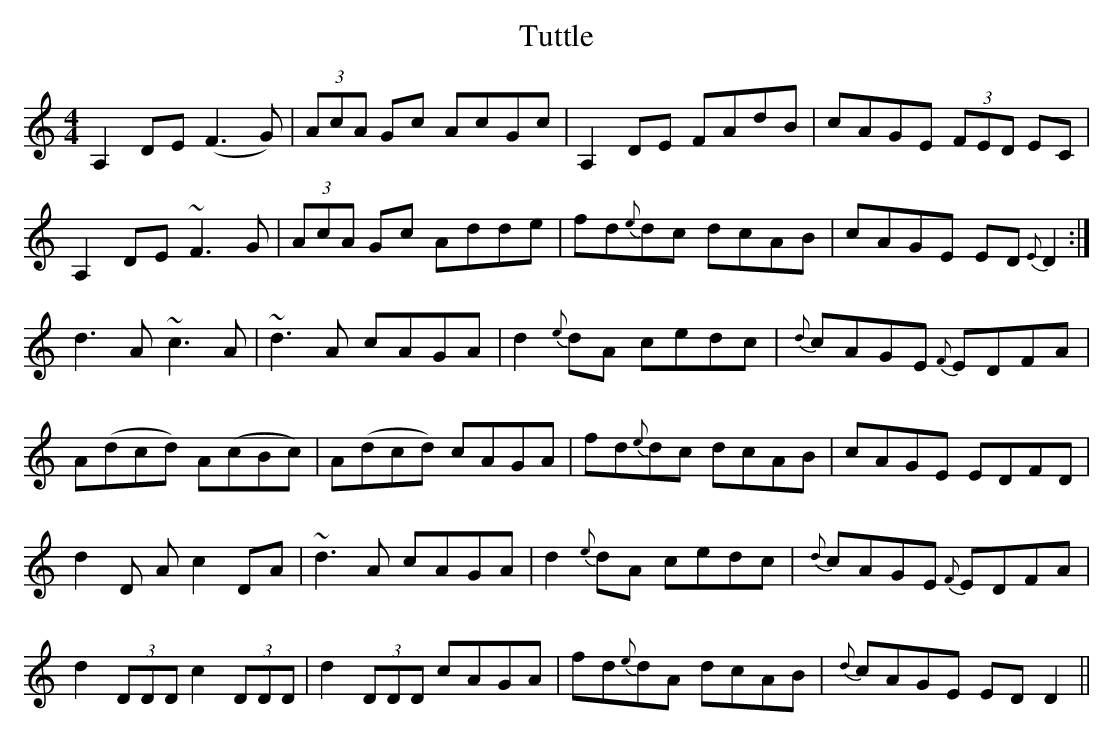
X:1
T:Tuttle
M:4/4
L:1/8
K:C
 A,2 DE (F3 G) | (3AcA Gc AcGc | A,2 DE FAdB | cAGE (3FED EC |
A,2 DE ~F3 G | (3AcA Gc Adde | fd{e}dc dcAB | cAGE ED{E}D2 :|
d3A ~c3 A | ~d3 A cAGA | d2{e}dA cedc | {d}cAGE {F}EDFA |
A(dcd) A(cBc) | A(dcd) cAGA | fd{e}dc dcAB | cAGE EDFD|
d2D A c2 DA | ~d3 A cAGA | d2{e}dA cedc | {d}cAGE {F}EDFA |
d2 (3DDD c2 (3DDD | d2 (3DDD cAGA | fd{e}dA dcAB | {d}cAGE EDD2 ||
